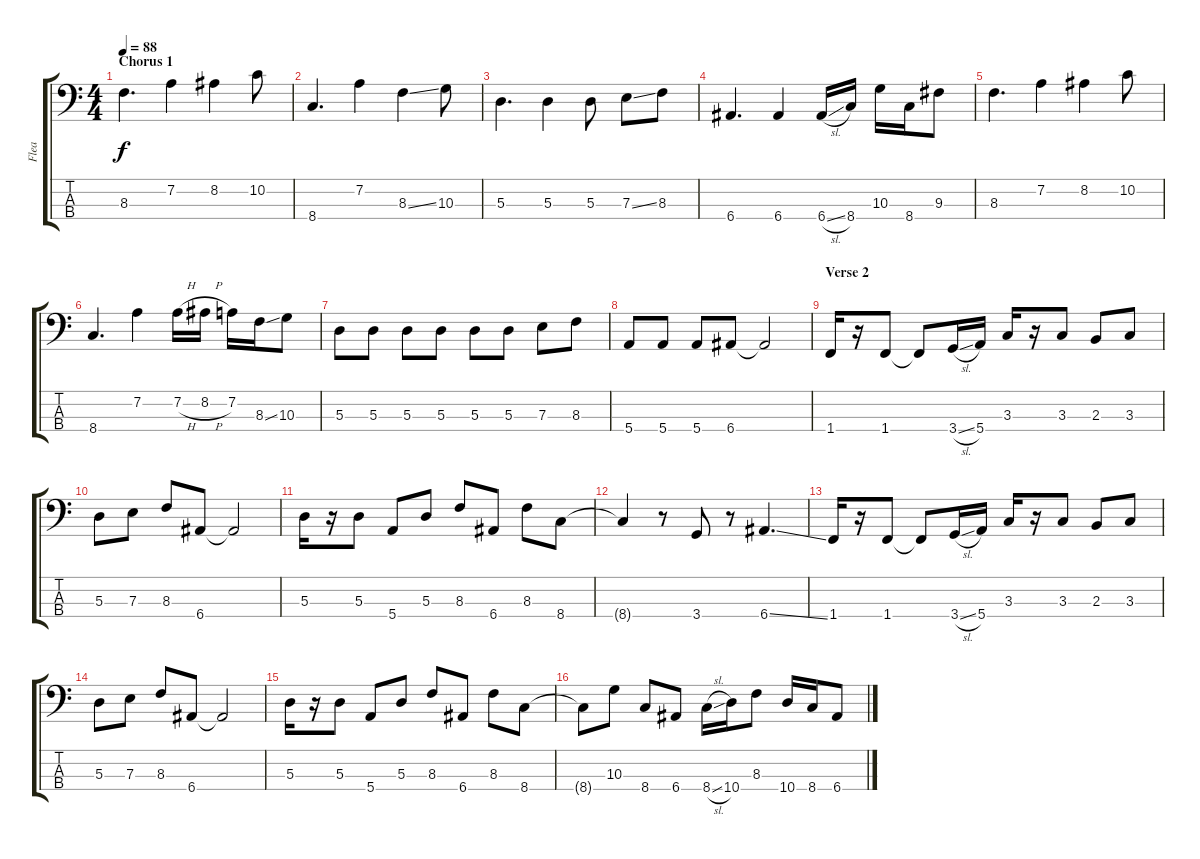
\track ("Flea" "Flea") {instrument electricbassfinger}
\staff {score tabs}
\tuning (G2 D2 A1 E1) {hide}
\ts (4 4)
\section ("" "Chorus 1")
\tempo 88
\clef f4
\ks c
8.3.4{d dy f} 7.2.4 8.2.4 10.2.8 |
8.4.4{d} 7.2.4 8.3{ss}.4 10.3.8 |
5.3.4{d} 5.3.4 5.3.8 7.3{ss}.8 8.3.8 |
6.4.4{d} 6.4.4 6.4{sl}.16 8.4.16 10.3.16 8.4.16 9.3.8 |
8.3.4{d} 7.2.4 8.2.4 10.2.8 |
8.4.4{d} 7.2.4 7.2{h}.16 8.2{h}.16 7.2.16 8.3{ss}.16 10.3.8 |
5.3.8 5.3.8 5.3.8 5.3.8 5.3.8 5.3.8 7.3.8 8.3.8 |
5.4.8 5.4.8 5.4.8 6.4.8 6.4{t}.2 |
\section ("" "Verse 2")
1.4.16 r.16 1.4.8 1.4{t}.8 3.4{sl}.16 5.4.16 3.3.16 r.16 3.3.8 2.3.8 3.3.8 |
5.3.8 7.3.8 8.3.8 6.4.8 6.4{t}.2 |
5.3.16 r.16 5.3.8 5.4.8 5.3.8 8.3.8 6.4.8 8.3.8 8.4.8 |
8.4{t}.4 r.8 3.4.8 r.8 6.4{ss}.4{d} |
1.4.16 r.16 1.4.8 1.4{t}.8 3.4{sl}.16 5.4.16 3.3.16 r.16 3.3.8 2.3.8 3.3.8 |
5.3.8 7.3.8 8.3.8 6.4.8 6.4{t}.2 |
5.3.16 r.16 5.3.8 5.4.8 5.3.8 8.3.8 6.4.8 8.3.8 8.4.8 |
8.4{t}.8 10.3.8 8.4.8 6.4.8 8.4{sl}.16 10.4.16 8.3.8 10.4.16 8.4.16 6.4.8
